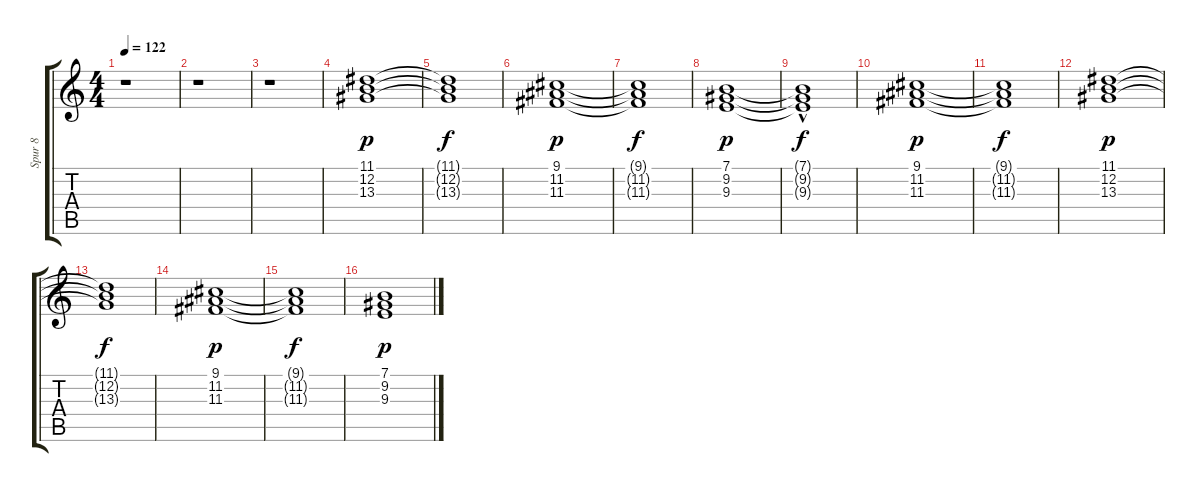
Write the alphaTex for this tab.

\track ("Spur 8" "Spur 8") {instrument synthstrings1}
\staff {score tabs}
\tuning (E4 B3 G3 D3 A2 E2) {hide}
\ts (4 4)
\tempo 122
\clef g2
\ks c
r.1{dy p} |
r.1 |
r.1 |
(11.1 12.2 13.3).1 |
(11.1{t} 12.2{t} 13.3{t}).1{dy f} |
(9.1 11.2 11.3).1{dy p} |
(9.1{t} 11.2{t} 11.3{t}).1{dy f} |
(7.1 9.2 9.3).1{dy p} |
(7.1{hac t} 9.2{t} 9.3{t}).1{dy f} |
(9.1 11.2 11.3).1{dy p} |
(9.1{t} 11.2{t} 11.3{t}).1{dy f} |
(11.1 12.2 13.3).1{dy p} |
(11.1{t} 12.2{t} 13.3{t}).1{dy f} |
(9.1 11.2 11.3).1{dy p} |
(9.1{t} 11.2{t} 11.3{t}).1{dy f} |
(7.1 9.2 9.3).1{dy p}
